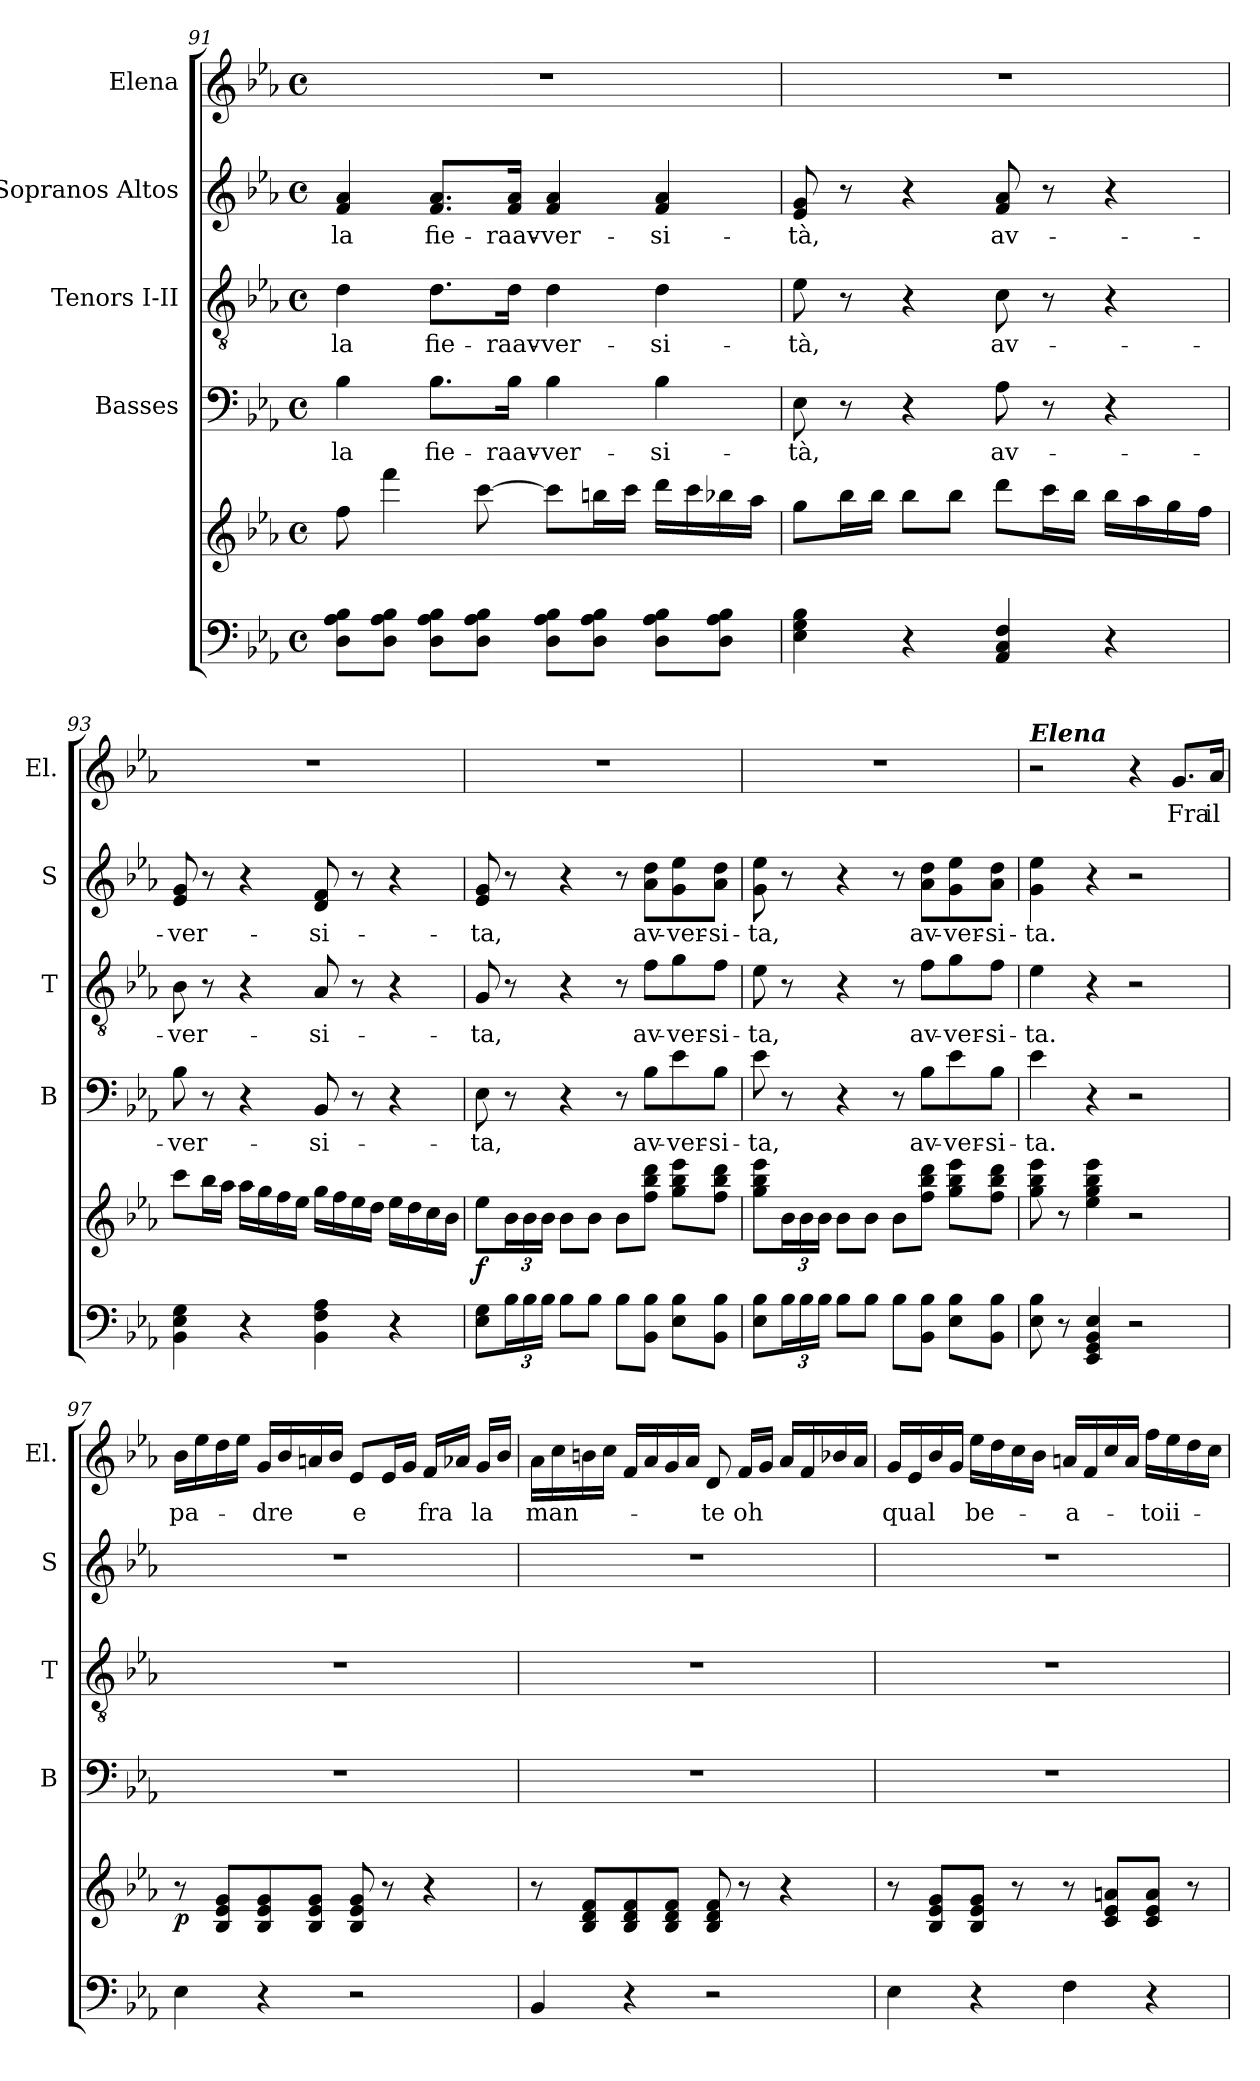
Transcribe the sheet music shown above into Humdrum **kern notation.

**kern	**kern	**dynam	**kern	**text	**kern	**text	**kern	**text	**kern	**text
*part5	*part5	*part5	*part4	*part4	*part3	*part3	*part2	*part2	*part1	*part1
*staff6	*staff5	*staff5/6	*staff4	*staff4	*staff3	*staff3	*staff2	*staff2	*staff1	*staff1
*	*	*	*I"Basses	*	*I"Tenors I-II	*	*I"Sopranos Altos	*	*I"Elena	*
*	*	*	*I'B	*	*I'T	*	*I'S	*	*I'El.	*
!!LO:LB:g=z
*clefF4	*clefG2	*	*clefF4	*	*clefGv2	*	*clefG2	*	*clefG2	*
*k[b-e-a-]	*k[b-e-a-]	*	*k[b-e-a-]	*	*k[b-e-a-]	*	*k[b-e-a-]	*	*k[b-e-a-]	*
*E-:	*E-:	*	*E-:	*	*E-:	*	*E-:	*	*E-:	*
*M4/4	*M4/4	*	*M4/4	*	*M4/4	*	*M4/4	*	*M4/4	*
*met(c)	*met(c)	*	*met(c)	*	*met(c)	*	*met(c)	*	*met(c)	*
=91	=91	=91	=91	=91	=91	=91	=91	=91	=91	=91
!	!	!	!	!LO:LY:b	!	!LO:LY:b	!	!LO:LY:b	!	!
8D\ 8A-\ 8B-\L	8ff\	.	4B-\	la	4d\	la	4f/ 4a-/	la	1r	.
8D\ 8A-\ 8B-\J	4fff\	.	.	.	.	.	.	.	.	.
!	!	!	!	!LO:LY:b	!	!LO:LY:b	!	!LO:LY:b	!	!
8D\ 8A-\ 8B-\L	.	.	8.B-\L	fie-	8.d\L	fie-	8.f/ 8.a-/L	fie-	.	.
8D\ 8A-\ 8B-\J	[8ccc\	.	.	.	.	.	.	.	.	.
!	!	!	!	!LO:LY:b	!	!LO:LY:b	!	!LO:LY:b	!	!
.	.	.	16B-\Jk	raav-	16d\Jk	raav-	16f/ 16a-/Jk	raav-	.	.
!	!	!	!	!LO:LY:b	!	!LO:LY:b	!	!LO:LY:b	!	!
8D\ 8A-\ 8B-\L	8ccc\L]	.	4B-\	-ver-	4d\	-ver-	4f/ 4a-/	-ver-	.	.
8D\ 8A-\ 8B-\J	16bbn\L	.	.	.	.	.	.	.	.	.
.	16ccc\JJ	.	.	.	.	.	.	.	.	.
!	!	!	!	!LO:LY:b	!	!LO:LY:b	!	!LO:LY:b	!	!
8D\ 8A-\ 8B-\L	16ddd\LL	.	4B-\	-si-	4d\	-si-	4f/ 4a-/	-si-	.	.
.	16ccc\	.	.	.	.	.	.	.	.	.
8D\ 8A-\ 8B-\J	16bb-X\	.	.	.	.	.	.	.	.	.
.	16aa-\JJ	.	.	.	.	.	.	.	.	.
=92	=92	=92	=92	=92	=92	=92	=92	=92	=92	=92
!	!	!	!	!LO:LY:b	!	!LO:LY:b	!	!LO:LY:b	!	!
4E-\ 4G\ 4B-\	8gg\L	.	8E-\	-tà,	8e-\	-tà,	8e-/ 8g/	-tà,	1r	.
.	16bb-\L	.	8r	.	8r	.	8r	.	.	.
.	16bb-\JJ	.	.	.	.	.	.	.	.	.
4r	8bb-\L	.	4r	.	4r	.	4r	.	.	.
.	8bb-\J	.	.	.	.	.	.	.	.	.
!	!	!	!	!LO:LY:b	!	!LO:LY:b	!	!LO:LY:b	!	!
4AA-/ 4C/ 4F/	8ddd\L	.	8A-\	av-	8c\	av-	8f/ 8a-/	av-	.	.
.	16ccc\L	.	8r	.	8r	.	8r	.	.	.
.	16bb-\JJ	.	.	.	.	.	.	.	.	.
4r	16bb-\LL	.	4r	.	4r	.	4r	.	.	.
.	16aa-\	.	.	.	.	.	.	.	.	.
.	16gg\	.	.	.	.	.	.	.	.	.
.	16ff\JJ	.	.	.	.	.	.	.	.	.
!!LO:PB:g=z
=93	=93	=93	=93	=93	=93	=93	=93	=93	=93	=93
!	!	!	!	!LO:LY:b	!	!LO:LY:b	!	!LO:LY:b	!	!
4BB-\ 4E-\ 4G\	8ccc\L	.	8B-\	-ver-	8B-\	-ver-	8e-/ 8g/	-ver-	1r	.
.	16bb-\L	.	8r	.	8r	.	8r	.	.	.
.	16aa-\JJ	.	.	.	.	.	.	.	.	.
4r	16aa-\LL	.	4r	.	4r	.	4r	.	.	.
.	16gg\	.	.	.	.	.	.	.	.	.
.	16ff\	.	.	.	.	.	.	.	.	.
.	16ee-\JJ	.	.	.	.	.	.	.	.	.
!	!	!	!	!LO:LY:b	!	!LO:LY:b	!	!LO:LY:b	!	!
4BB-\ 4F\ 4A-\	16gg\LL	.	8BB-/	-si-	8A-/	-si-	8d/ 8f/	-si-	.	.
.	16ff\	.	.	.	.	.	.	.	.	.
.	16ee-\	.	8r	.	8r	.	8r	.	.	.
.	16dd\JJ	.	.	.	.	.	.	.	.	.
4r	16ee-\LL	.	4r	.	4r	.	4r	.	.	.
.	16dd\	.	.	.	.	.	.	.	.	.
.	16cc\	.	.	.	.	.	.	.	.	.
.	16b-\JJ	.	.	.	.	.	.	.	.	.
=94	=94	=94	=94	=94	=94	=94	=94	=94	=94	=94
!	!	!LO:DY:b	!	!LO:LY:b	!	!LO:LY:b	!	!LO:LY:b	!	!
8E-\ 8G\L	8ee-\L	f	8E-\	-ta,	8G/	-ta,	8e-/ 8g/	-ta,	1r	.
*Xbrackettup	*Xbrackettup	*	*	*	*	*	*	*	*	*
24B-\L	24b-\L	.	8r	.	8r	.	8r	.	.	.
24B-\	24b-\	.	.	.	.	.	.	.	.	.
24B-\JJ	24b-\JJ	.	.	.	.	.	.	.	.	.
8B-\L	8b-\L	.	4r	.	4r	.	4r	.	.	.
8B-\J	8b-\J	.	.	.	.	.	.	.	.	.
8B-\L	8b-\L	.	8r	.	8r	.	8r	.	.	.
!	!	!	!	!LO:LY:b	!	!LO:LY:b	!	!LO:LY:b	!	!
8BB-\ 8B-\J	8ff\ 8bb-\ 8ddd\J	.	8B-\L	av-	8f\L	av-	8a-\ 8dd\L	av-	.	.
!	!	!	!	!LO:LY:b	!	!LO:LY:b	!	!LO:LY:b	!	!
8E-\ 8B-\L	8gg\ 8bb-\ 8eee-\L	.	8e-\	-ver-	8g\	-ver-	8g\ 8ee-\	-ver-	.	.
!	!	!	!	!LO:LY:b	!	!LO:LY:b	!	!LO:LY:b	!	!
8BB-\ 8B-\J	8ff\ 8bb-\ 8ddd\J	.	8B-\J	-si-	8f\J	-si-	8a-\ 8dd\J	-si-	.	.
=95	=95	=95	=95	=95	=95	=95	=95	=95	=95	=95
!	!	!	!	!LO:LY:b	!	!LO:LY:b	!	!LO:LY:b	!	!
8E-\ 8B-\L	8gg\ 8bb-\ 8eee-\L	.	8e-\	-ta,	8e-\	-ta,	8g\ 8ee-\	-ta,	1r	.
24B-\L	24b-\L	.	8r	.	8r	.	8r	.	.	.
24B-\	24b-\	.	.	.	.	.	.	.	.	.
24B-\JJ	24b-\JJ	.	.	.	.	.	.	.	.	.
8B-\L	8b-\L	.	4r	.	4r	.	4r	.	.	.
8B-\J	8b-\J	.	.	.	.	.	.	.	.	.
8B-\L	8b-\L	.	8r	.	8r	.	8r	.	.	.
!	!	!	!	!LO:LY:b	!	!LO:LY:b	!	!LO:LY:b	!	!
8BB-\ 8B-\J	8ff\ 8bb-\ 8ddd\J	.	8B-\L	av-	8f\L	av-	8a-\ 8dd\L	av-	.	.
!	!	!	!	!LO:LY:b	!	!LO:LY:b	!	!LO:LY:b	!	!
8E-\ 8B-\L	8gg\ 8bb-\ 8eee-\L	.	8e-\	-ver-	8g\	-ver-	8g\ 8ee-\	-ver-	.	.
!	!	!	!	!LO:LY:b	!	!LO:LY:b	!	!LO:LY:b	!	!
8BB-\ 8B-\J	8ff\ 8bb-\ 8ddd\J	.	8B-\J	-si-	8f\J	-si-	8a-\ 8dd\J	-si-	.	.
!!LO:LB:g=z
=96	=96	=96	=96	=96	=96	=96	=96	=96	=96	=96
!	!	!	!	!	!	!	!	!	!LO:TX:a:Bi:t=Elena	!
!	!	!	!	!LO:LY:b	!	!LO:LY:b	!	!LO:LY:b	!	!
8E-\ 8B-\	8gg\ 8bb-\ 8eee-\	.	4e-\	-ta.	4e-\	-ta.	4g\ 4ee-\	-ta.	2r	.
8r	8r	.	.	.	.	.	.	.	.	.
4EE-/ 4GG/ 4BB-/ 4E-/	4ee-\ 4gg\ 4bb-\ 4eee-\	.	4r	.	4r	.	4r	.	.	.
2r	2r	.	2r	.	2r	.	2r	.	4r	.
!	!	!	!	!	!	!	!	!	!	!LO:LY:b
.	.	.	.	.	.	.	.	.	8.g/L	Fra
!	!	!	!	!	!	!	!	!	!	!LO:LY:b
.	.	.	.	.	.	.	.	.	16a-/Jk	il
!!LO:PB:g=z
=97	=97	=97	=97	=97	=97	=97	=97	=97	=97	=97
!	!	!LO:DY:b	!	!	!	!	!	!	!	!LO:LY:b
4E-\	8r	p	1r	.	1r	.	1r	.	16b-\LL	pa-
.	.	.	.	.	.	.	.	.	16ee-\	.
.	8B-/ 8e-/ 8g/L	.	.	.	.	.	.	.	16dd\	.
.	.	.	.	.	.	.	.	.	16ee-\JJ	.
!	!	!	!	!	!	!	!	!	!	!LO:LY:b
4r	8B-/ 8e-/ 8g/	.	.	.	.	.	.	.	16g/LL	-dre
.	.	.	.	.	.	.	.	.	16b-/	.
.	8B-/ 8e-/ 8g/J	.	.	.	.	.	.	.	16an/	.
.	.	.	.	.	.	.	.	.	16b-/JJ	.
!	!	!	!	!	!	!	!	!	!	!LO:LY:b
2r	8B-/ 8e-/ 8g/	.	.	.	.	.	.	.	8e-/L	e
.	8r	.	.	.	.	.	.	.	16e-/L	.
.	.	.	.	.	.	.	.	.	16g/JJ	.
!	!	!	!	!	!	!	!	!	!	!LO:LY:b
.	4r	.	.	.	.	.	.	.	16f/LL	fra
.	.	.	.	.	.	.	.	.	16a-X/JJ	.
!	!	!	!	!	!	!	!	!	!	!LO:LY:b
.	.	.	.	.	.	.	.	.	16g/LL	la
.	.	.	.	.	.	.	.	.	16b-/JJ	.
=98	=98	=98	=98	=98	=98	=98	=98	=98	=98	=98
!	!	!	!	!	!	!	!	!	!	!LO:LY:b
4BB-/	8r	.	1r	.	1r	.	1r	.	16a-\LL	man-
.	.	.	.	.	.	.	.	.	16cc\	.
.	8B-/ 8d/ 8f/L	.	.	.	.	.	.	.	16bn\	.
.	.	.	.	.	.	.	.	.	16cc\JJ	.
4r	8B-/ 8d/ 8f/	.	.	.	.	.	.	.	16f/LL	.
.	.	.	.	.	.	.	.	.	16a-/	.
.	8B-/ 8d/ 8f/J	.	.	.	.	.	.	.	16g/	.
.	.	.	.	.	.	.	.	.	16a-/JJ	.
!	!	!	!	!	!	!	!	!	!	!LO:LY:b
2r	8B-/ 8d/ 8f/	.	.	.	.	.	.	.	8d/	-te
!	!	!	!	!	!	!	!	!	!	!LO:LY:b
.	8r	.	.	.	.	.	.	.	16f/LL	oh
.	.	.	.	.	.	.	.	.	16g/JJ	.
.	4r	.	.	.	.	.	.	.	16a-/LL	.
.	.	.	.	.	.	.	.	.	16f/	.
.	.	.	.	.	.	.	.	.	16b-X/	.
.	.	.	.	.	.	.	.	.	16a-/JJ	.
!!LO:LB:g=z
=99	=99	=99	=99	=99	=99	=99	=99	=99	=99	=99
!	!	!	!	!	!	!	!	!	!	!LO:LY:b
4E-\	8r	.	1r	.	1r	.	1r	.	16g/LL	qual
.	.	.	.	.	.	.	.	.	16e-/	.
.	8B-/ 8e-/ 8g/L	.	.	.	.	.	.	.	16b-/	.
.	.	.	.	.	.	.	.	.	16g/JJ	.
!	!	!	!	!	!	!	!	!	!	!LO:LY:b
4r	8B-/ 8e-/ 8g/J	.	.	.	.	.	.	.	16ee-\LL	be-
.	.	.	.	.	.	.	.	.	16dd\	.
.	8r	.	.	.	.	.	.	.	16cc\	.
.	.	.	.	.	.	.	.	.	16b-\JJ	.
!	!	!	!	!	!	!	!	!	!	!LO:LY:b
4F\	8r	.	.	.	.	.	.	.	16an/LL	-a-
.	.	.	.	.	.	.	.	.	16f/	.
.	8c/ 8e-/ 8an/L	.	.	.	.	.	.	.	16cc/	.
.	.	.	.	.	.	.	.	.	16a/JJ	.
!	!	!	!	!	!	!	!	!	!	!LO:LY:b
4r	8c/ 8e-/ 8a/J	.	.	.	.	.	.	.	16ff\LL	toii-
.	.	.	.	.	.	.	.	.	16ee-\	.
.	8r	.	.	.	.	.	.	.	16dd\	.
.	.	.	.	.	.	.	.	.	16cc\JJ	.
=	=	=	=	=	=	=	=	=	=	=
*-	*-	*-	*-	*-	*-	*-	*-	*-	*-	*-
